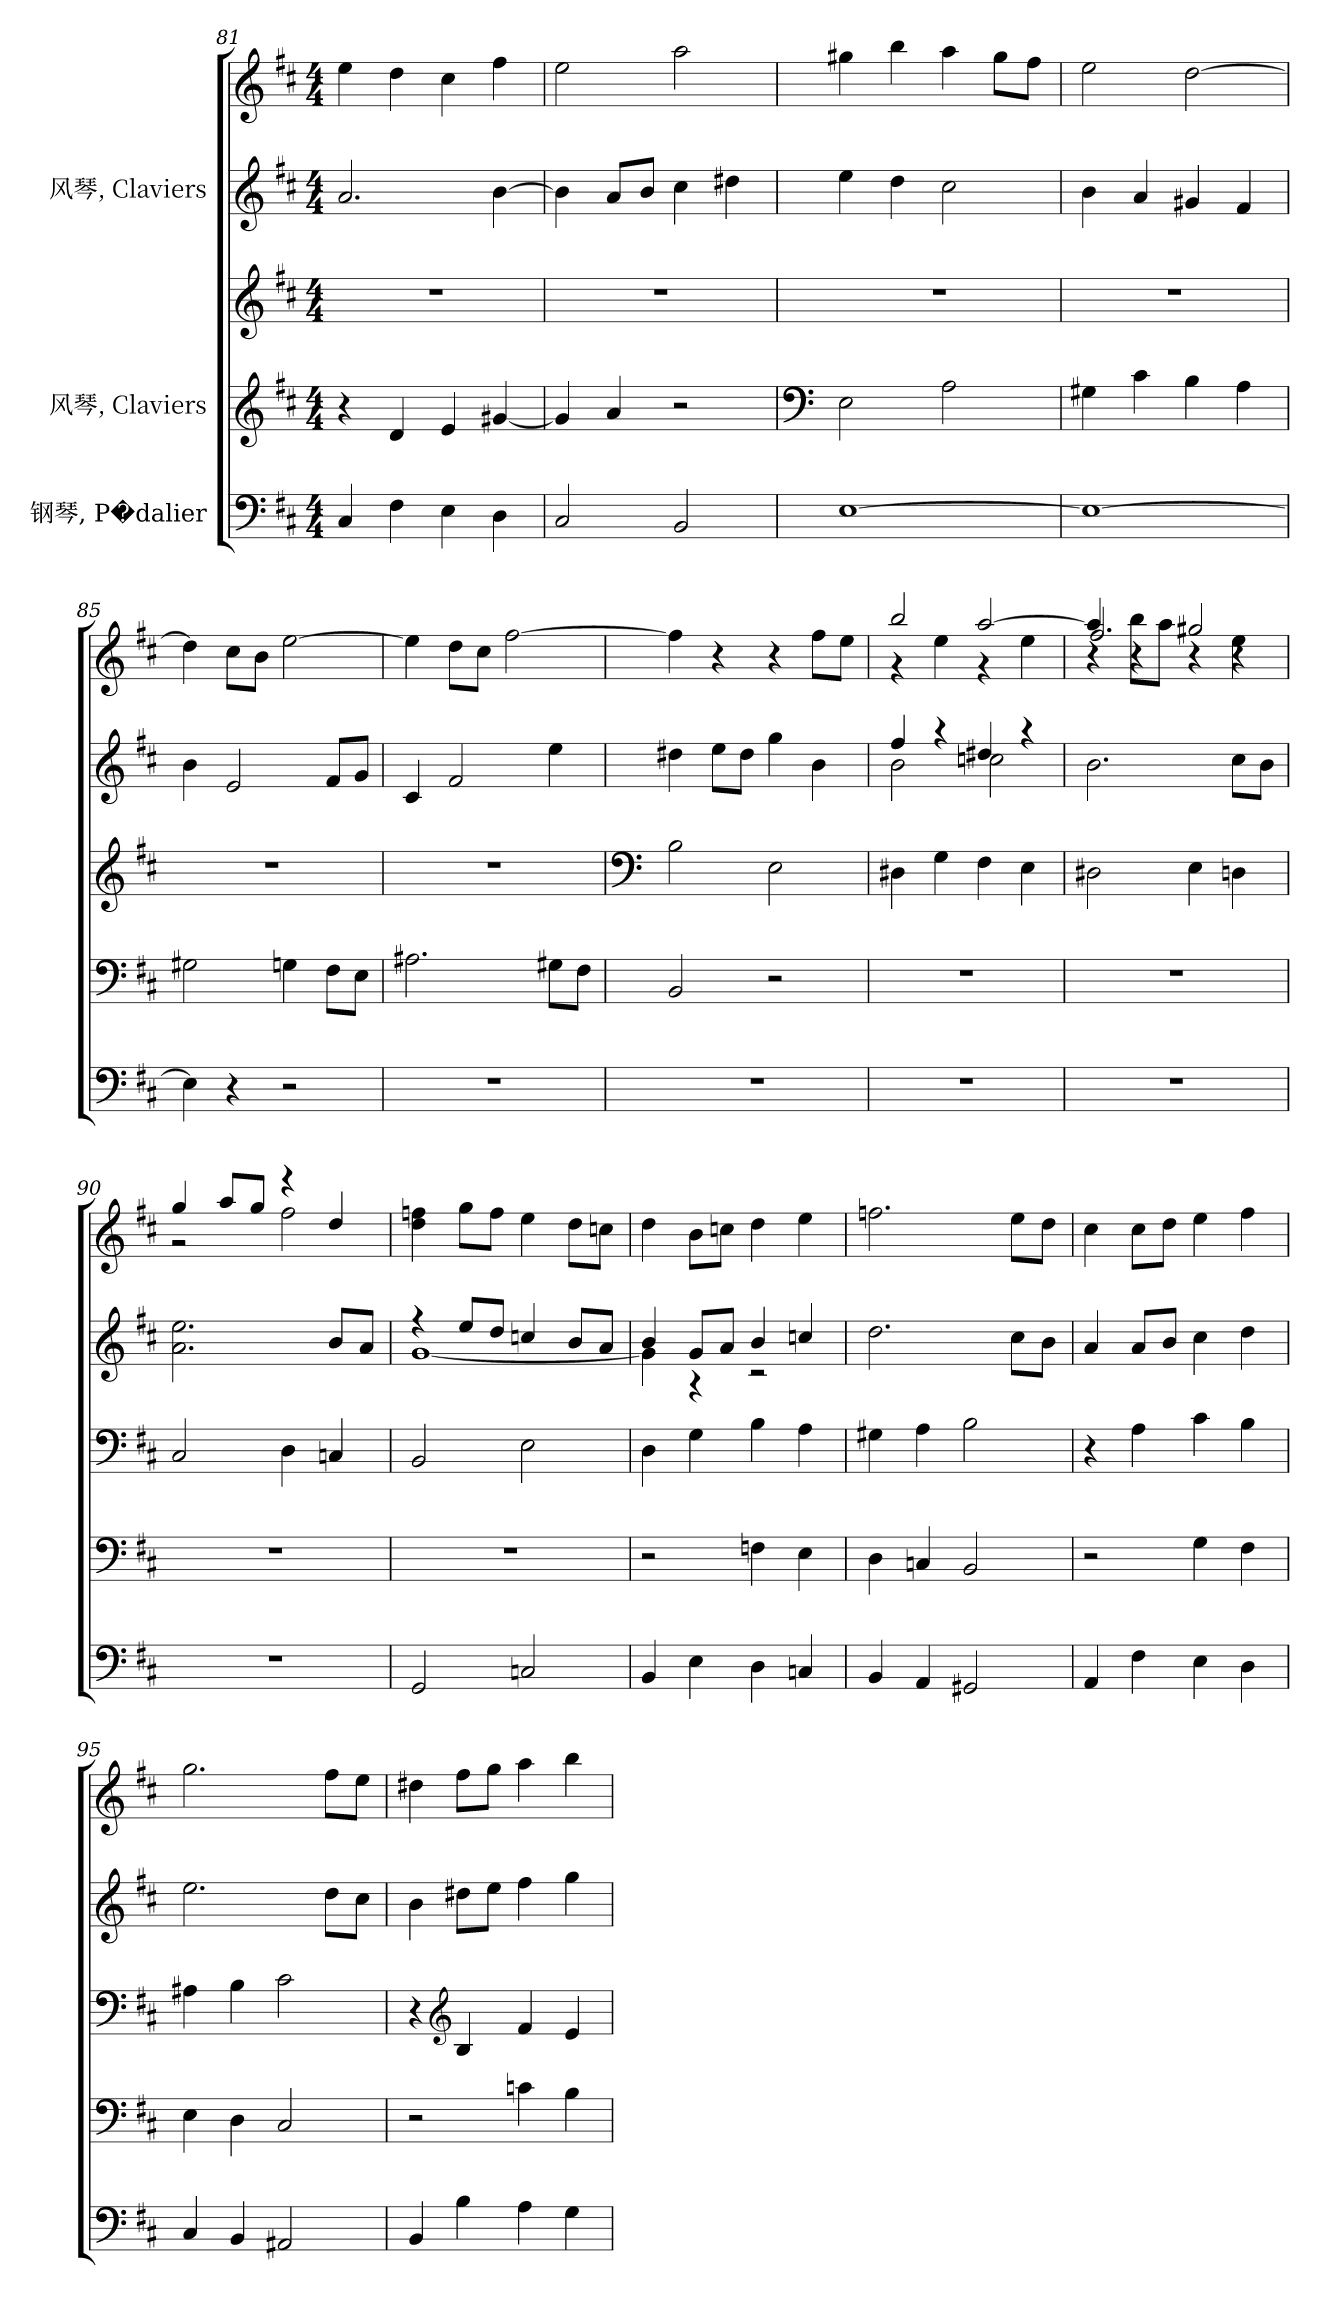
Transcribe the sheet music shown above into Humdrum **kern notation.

**kern	**kern	**kern	**kern	**kern
*part3	*part2	*part2	*part1	*part1
*staff5	*staff4	*staff3	*staff2	*staff1
*I"钢琴, P�dalier	*I"风琴, Claviers	*	*I"风琴, Claviers	*
*clefF4	*clefG2	*clefG2	*clefG2	*clefG2
*k[f#c#]	*k[f#c#]	*k[f#c#]	*k[f#c#]	*k[f#c#]
*M4/4	*M4/4	*M4/4	*M4/4	*M4/4
=81	=81	=81	=81	=81
4C#/	4r	1r	2.a/	4ee\
4F#\	4d/	.	.	4dd\
4E\	4e/	.	.	4cc#\
4D\	[4g#X/	.	[4b\	4ff#\
!!LO:PB:g=z
=82	=82	=82	=82	=82
2C#/	4g#/]	1r	4b\]	2ee\
.	4a/	.	8a/L	.
.	.	.	8b/J	.
2BB/	2r	.	4cc#\	2aa\
.	.	.	4dd#X\	.
=83	=83	=83	=83	=83
*	*clefF4	*	*	*
[1E	2E\	1r	4ee\	4gg#X\
.	.	.	4dd\	4bb\
.	2A\	.	2cc#\	4aa\
.	.	.	.	8gg#\L
.	.	.	.	8ff#\J
=84	=84	=84	=84	=84
1E_	4G#X\	1r	4b\	2ee\
.	4c#\	.	4a/	.
.	4B\	.	4g#X/	[2dd\
.	4A\	.	4f#/	.
=85	=85	=85	=85	=85
4E\]	2G#X\	1r	4b\	4dd\]
4r	.	.	2e/	8cc#\L
.	.	.	.	8b\J
2r	4Gn\	.	.	[2ee\
.	8F#\L	.	8f#/L	.
.	8E\J	.	8g/J	.
=86	=86	=86	=86	=86
1r	2.A#X\	1r	4c#/	4ee\]
.	.	.	2f#/	8dd\L
.	.	.	.	8cc#\J
.	.	.	.	[2ff#\
.	8G#X\L	.	4ee\	.
.	8F#\J	.	.	.
=87	=87	=87	=87	=87
*	*	*clefF4	*	*
1r	2BB/	2B\	4dd#X\	4ff#\]
.	.	.	8ee\L	4r
.	.	.	8dd#\J	.
.	2r	2E\	4gg\	4r
.	.	.	4b\	8ff#\L
.	.	.	.	8ee\J
!!LO:LB:g=z
=88	=88	=88	=88	=88
*	*	*	*^	*^
1r	1r	4D#X\	4ff#/	2b\	2bb/	4r
.	.	4G\	4r	.	.	4ee\
.	.	4F#\	4dd#X/	2ccn\	[2aa/	4r
.	.	4E\	4r	.	.	4ee\
*	*	*	*v	*v	*	*
=89	=89	=89	=89	=89	=89
*	*	*	*	*	*^
1r	1r	2D#X\	2.b\	4aa/]	4r	2.ff#/
.	.	.	.	4r	8bb\L	.
.	.	.	.	.	8aa\J	.
.	.	4E\	.	2gg#X/	4r	.
.	.	4Dn\	8cc#\L	.	4ee\	4r
.	.	.	8b\J	.	.	.
*	*	*	*	*	*v	*v
=90	=90	=90	=90	=90	=90
1r	1r	2C#/	2.a\ 2.ee\	4gg/	2r
.	.	.	.	8aa/L	.
.	.	.	.	8gg/J	.
.	.	4D\	.	4r	2ff#\
.	.	4Cn/	8b/L	4dd/	.
.	.	.	8a/J	.	.
*	*	*	*	*v	*v
=91	=91	=91	=91	=91
*	*	*	*^	*
2GG/	1r	2BB/	4r	[1g	4dd\ 4ffn\
.	.	.	8ee/L	.	8gg\L
.	.	.	8dd/J	.	8ff\J
2Cn/	.	2E\	4ccn/	.	4ee\
.	.	.	8b/L	.	8dd\L
.	.	.	8a/J	.	8ccn\J
=92	=92	=92	=92	=92	=92
4BB/	2r	4D\	4b/	4g\]	4dd\
4E\	.	4G\	8g/L	4r	8b\L
.	.	.	8a/J	.	8ccn\J
4D\	4Fn\	4B\	4b/	2r	4dd\
4Cn/	4E\	4A\	4ccn/	.	4ee\
*	*	*	*v	*v	*
!!LO:PB:g=z
=93	=93	=93	=93	=93
4BB/	4D\	4G#X\	2.dd\	2.ffn\
4AA/	4Cn/	4A\	.	.
2GG#X/	2BB/	2B\	.	.
.	.	.	8cc#\L	8ee\L
.	.	.	8b\J	8dd\J
=94	=94	=94	=94	=94
4AA/	2r	4r	4a/	4cc#\
4F#\	.	4A\	8a/L	8cc#\L
.	.	.	8b/J	8dd\J
4E\	4G\	4c#\	4cc#\	4ee\
4D\	4F#\	4B\	4dd\	4ff#\
=95	=95	=95	=95	=95
4C#/	4E\	4A#X\	2.ee\	2.gg\
4BB/	4D\	4B\	.	.
2AA#X/	2C#/	2c#\	.	.
.	.	.	8dd\L	8ff#\L
.	.	.	8cc#\J	8ee\J
=96	=96	=96	=96	=96
4BB/	2r	4r	4b\	4dd#X\
*	*	*clefG2	*	*
4B\	.	4B/	8dd#X\L	8ff#\L
.	.	.	8ee\J	8gg\J
4A\	4cn\	4f#/	4ff#\	4aa\
4G\	4B\	4e/	4gg\	4bb\
=	=	=	=	=
*-	*-	*-	*-	*-
